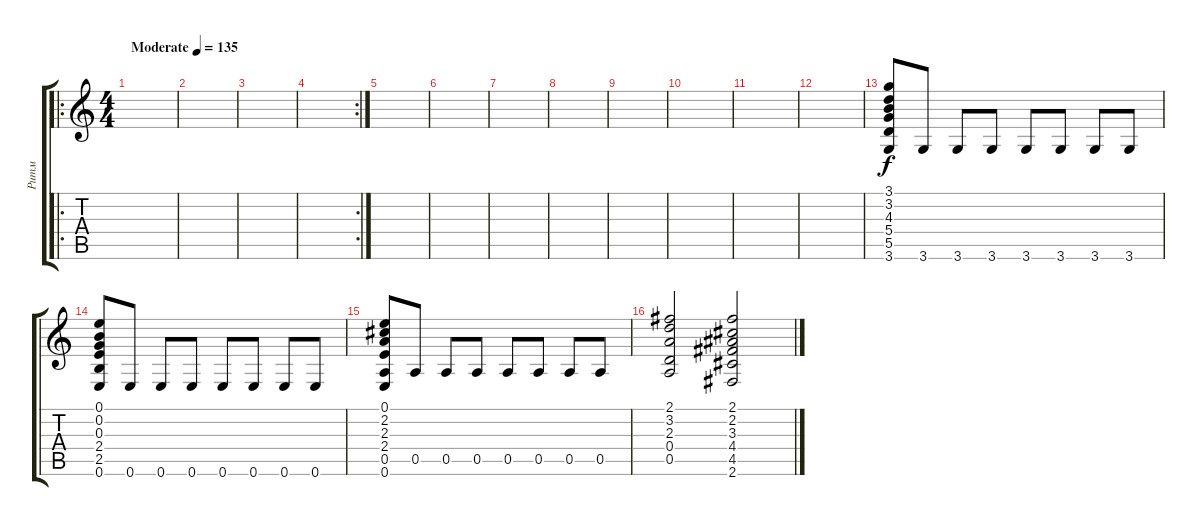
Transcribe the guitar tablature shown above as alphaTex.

\track ("Ритм" "Ритм") {instrument acousticguitarsteel}
\staff {score tabs}
\tuning (E4 B3 G3 D3 A2 E2) {hide}
\ro
\ts (4 4)
\tempo (135 "Moderate")
\clef g2
\ks c
|
|
|
\rc 2
|
|
|
|
|
|
|
|
|
(3.1 3.2 4.3 5.4 5.5 3.6).8 3.6.8 3.6.8 3.6.8 3.6.8 3.6.8 3.6.8 3.6.8 |
(0.1 0.2 0.3 2.4 2.5 0.6).8 0.6.8 0.6.8 0.6.8 0.6.8 0.6.8 0.6.8 0.6.8 |
(0.1 2.2 2.3 2.4 0.5 0.6).8 0.5.8 0.5.8 0.5.8 0.5.8 0.5.8 0.5.8 0.5.8 |
(2.1 3.2 2.3 0.4 0.5).2 (2.1 2.2 3.3 4.4 4.5 2.6).2
